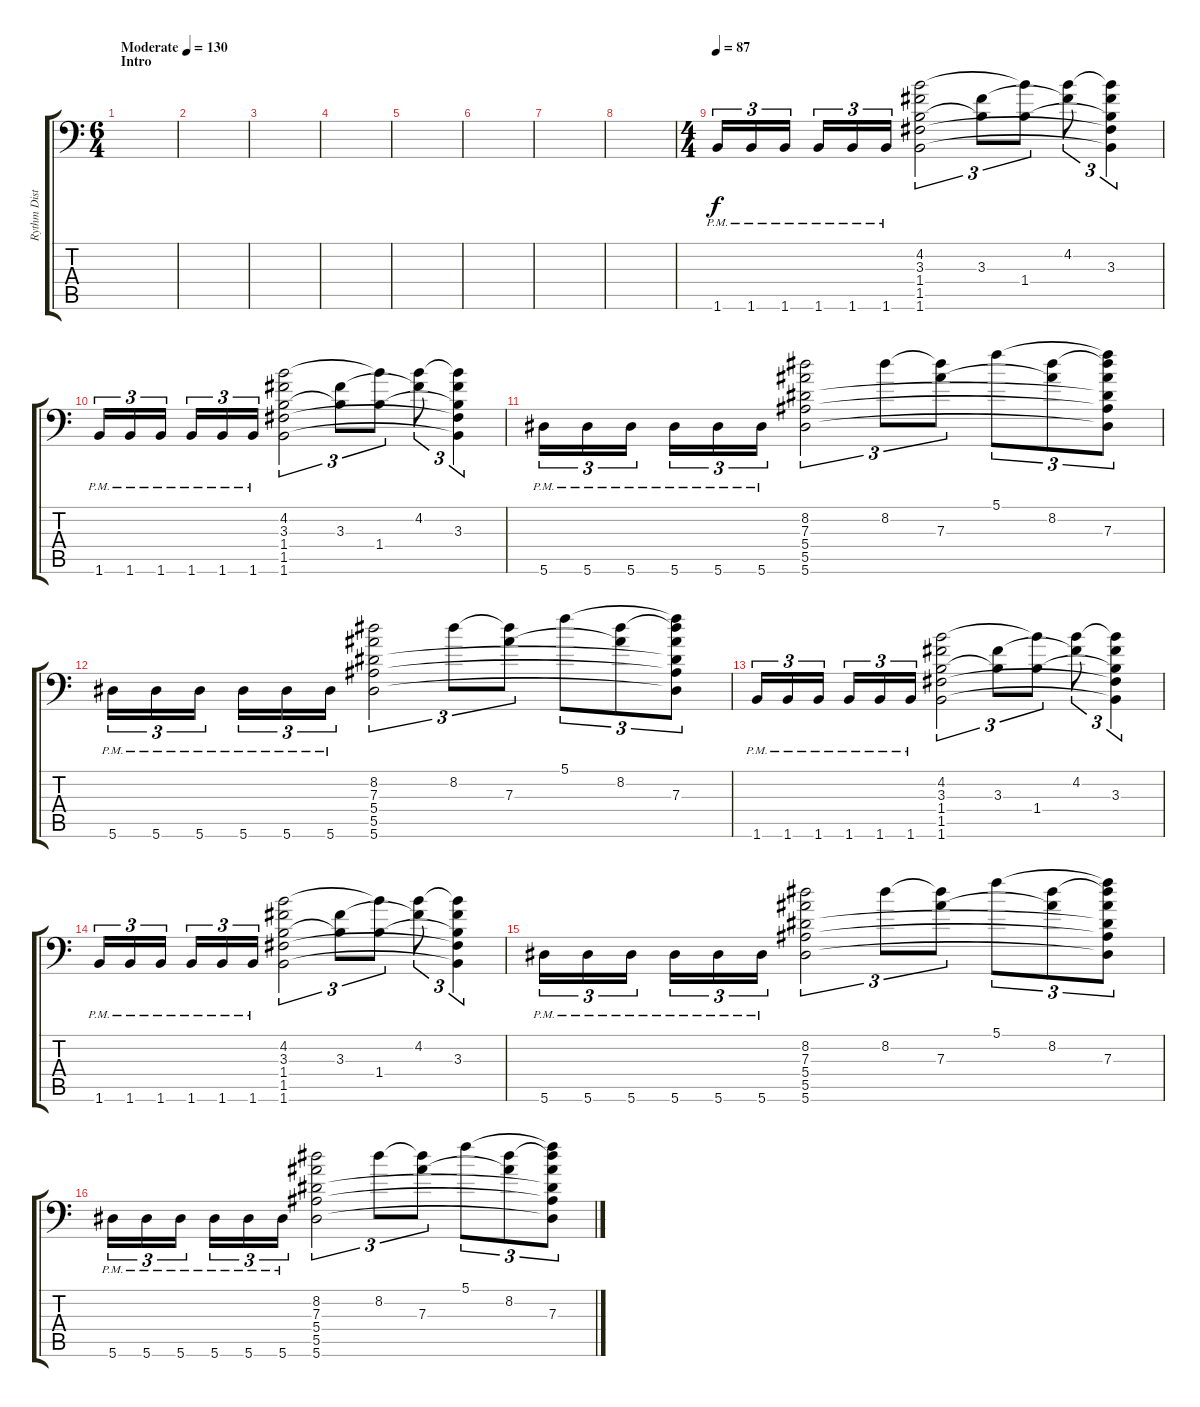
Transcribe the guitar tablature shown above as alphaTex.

\track ("Rythm Dist. Guitar 1" "Rythm Dist") {instrument distortionguitar}
\staff {score tabs}
\tuning (C4 G3 Eb3 Bb2 F2 Bb1) {hide}
\ts (6 4)
\section ("" "Intro")
\tempo (130 "Moderate")
\clef f4
\ks c
|
|
|
|
|
|
|
|
\ts (4 4)
\tempo 87
1.6{pm}.16{tu (3 2) beam merge} 1.6{pm}.16{tu (3 2) beam merge} 1.6{pm}.16{tu (3 2) beam splitsecondary} 1.6{pm}.16{tu (3 2) beam merge} 1.6{pm}.16{tu (3 2)} 1.6{pm}.16{tu (3 2)} (4.2 3.3 1.4 1.5 1.6).2{tu (3 2)} (3.3 1.4{t}).8{tu (3 2) beam merge} (4.2{t} 1.4).8{tu (3 2)} (4.2 3.3{t}).8{tu (3 2)} (4.2{t} 3.3 1.4{t} 1.5{t} 1.6{t}).4{tu (3 2)} |
1.6{pm}.16{tu (3 2) beam merge} 1.6{pm}.16{tu (3 2) beam merge} 1.6{pm}.16{tu (3 2) beam splitsecondary} 1.6{pm}.16{tu (3 2) beam merge} 1.6{pm}.16{tu (3 2)} 1.6{pm}.16{tu (3 2)} (4.2 3.3 1.4 1.5 1.6).2{tu (3 2)} (3.3 1.4{t}).8{tu (3 2) beam merge} (4.2{t} 1.4).8{tu (3 2)} (4.2 3.3{t}).8{tu (3 2)} (4.2{t} 3.3 1.4{t} 1.5{t} 1.6{t}).4{tu (3 2)} |
5.6{pm}.16{tu (3 2) beam merge} 5.6{pm}.16{tu (3 2) beam merge} 5.6{pm}.16{tu (3 2) beam splitsecondary} 5.6{pm}.16{tu (3 2) beam merge} 5.6{pm}.16{tu (3 2)} 5.6{pm}.16{tu (3 2)} (8.2 7.3 5.4 5.5 5.6).2{tu (3 2)} 8.2.8{tu (3 2) beam merge} (8.2{t} 7.3).8{tu (3 2)} 5.1.8{tu (3 2)} (8.2 7.3{t}).8{tu (3 2) beam merge} (5.1{t} 8.2{t} 7.3 5.4{t} 5.5{t} 5.6{t}).8{tu (3 2)} |
5.6{pm}.16{tu (3 2) beam merge} 5.6{pm}.16{tu (3 2) beam merge} 5.6{pm}.16{tu (3 2) beam splitsecondary} 5.6{pm}.16{tu (3 2) beam merge} 5.6{pm}.16{tu (3 2)} 5.6{pm}.16{tu (3 2)} (8.2 7.3 5.4 5.5 5.6).2{tu (3 2)} 8.2.8{tu (3 2) beam merge} (8.2{t} 7.3).8{tu (3 2)} 5.1.8{tu (3 2)} (8.2 7.3{t}).8{tu (3 2) beam merge} (5.1{t} 8.2{t} 7.3 5.4{t} 5.5{t} 5.6{t}).8{tu (3 2)} |
1.6{pm}.16{tu (3 2) beam merge} 1.6{pm}.16{tu (3 2) beam merge} 1.6{pm}.16{tu (3 2) beam splitsecondary} 1.6{pm}.16{tu (3 2) beam merge} 1.6{pm}.16{tu (3 2)} 1.6{pm}.16{tu (3 2)} (4.2 3.3 1.4 1.5 1.6).2{tu (3 2)} (3.3 1.4{t}).8{tu (3 2) beam merge} (4.2{t} 1.4).8{tu (3 2)} (4.2 3.3{t}).8{tu (3 2)} (4.2{t} 3.3 1.4{t} 1.5{t} 1.6{t}).4{tu (3 2)} |
1.6{pm}.16{tu (3 2) beam merge} 1.6{pm}.16{tu (3 2) beam merge} 1.6{pm}.16{tu (3 2) beam splitsecondary} 1.6{pm}.16{tu (3 2) beam merge} 1.6{pm}.16{tu (3 2)} 1.6{pm}.16{tu (3 2)} (4.2 3.3 1.4 1.5 1.6).2{tu (3 2)} (3.3 1.4{t}).8{tu (3 2) beam merge} (4.2{t} 1.4).8{tu (3 2)} (4.2 3.3{t}).8{tu (3 2)} (4.2{t} 3.3 1.4{t} 1.5{t} 1.6{t}).4{tu (3 2)} |
5.6{pm}.16{tu (3 2) beam merge} 5.6{pm}.16{tu (3 2) beam merge} 5.6{pm}.16{tu (3 2) beam splitsecondary} 5.6{pm}.16{tu (3 2) beam merge} 5.6{pm}.16{tu (3 2)} 5.6{pm}.16{tu (3 2)} (8.2 7.3 5.4 5.5 5.6).2{tu (3 2)} 8.2.8{tu (3 2) beam merge} (8.2{t} 7.3).8{tu (3 2)} 5.1.8{tu (3 2)} (8.2 7.3{t}).8{tu (3 2) beam merge} (5.1{t} 8.2{t} 7.3 5.4{t} 5.5{t} 5.6{t}).8{tu (3 2)} |
5.6{pm}.16{tu (3 2) beam merge} 5.6{pm}.16{tu (3 2) beam merge} 5.6{pm}.16{tu (3 2) beam splitsecondary} 5.6{pm}.16{tu (3 2) beam merge} 5.6{pm}.16{tu (3 2)} 5.6{pm}.16{tu (3 2)} (8.2 7.3 5.4 5.5 5.6).2{tu (3 2)} 8.2.8{tu (3 2) beam merge} (8.2{t} 7.3).8{tu (3 2)} 5.1.8{tu (3 2)} (8.2 7.3{t}).8{tu (3 2) beam merge} (5.1{t} 8.2{t} 7.3 5.4{t} 5.5{t} 5.6{t}).8{tu (3 2)}
